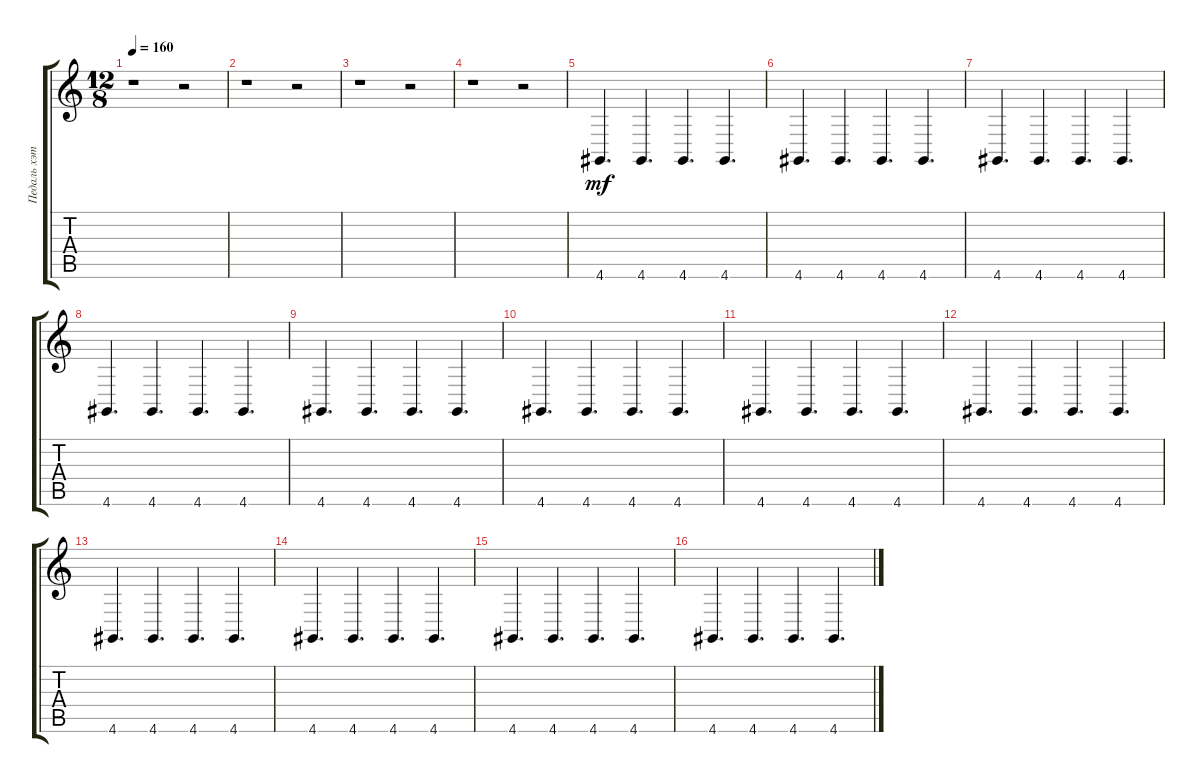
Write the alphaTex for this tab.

\track ("Педаль хэт" "Педаль хэт") {instrument acousticgrandpiano}
\staff {score tabs}
\tuning (E4 B3 G3 D3 A2 E2) {hide}
\ts (12 8)
\tempo 160
\clef g2
\ks c
r.1{dy mf} r.2 |
r.1 r.2 |
r.1 r.2 |
r.1 r.2 |
4.6.4{d} 4.6.4{d} 4.6.4{d} 4.6.4{d} |
4.6.4{d} 4.6.4{d} 4.6.4{d} 4.6.4{d} |
4.6.4{d} 4.6.4{d} 4.6.4{d} 4.6.4{d} |
4.6.4{d} 4.6.4{d} 4.6.4{d} 4.6.4{d} |
4.6.4{d} 4.6.4{d} 4.6.4{d} 4.6.4{d} |
4.6.4{d} 4.6.4{d} 4.6.4{d} 4.6.4{d} |
4.6.4{d} 4.6.4{d} 4.6.4{d} 4.6.4{d} |
4.6.4{d} 4.6.4{d} 4.6.4{d} 4.6.4{d} |
4.6.4{d} 4.6.4{d} 4.6.4{d} 4.6.4{d} |
4.6.4{d} 4.6.4{d} 4.6.4{d} 4.6.4{d} |
4.6.4{d} 4.6.4{d} 4.6.4{d} 4.6.4{d} |
4.6.4{d} 4.6.4{d} 4.6.4{d} 4.6.4{d}
